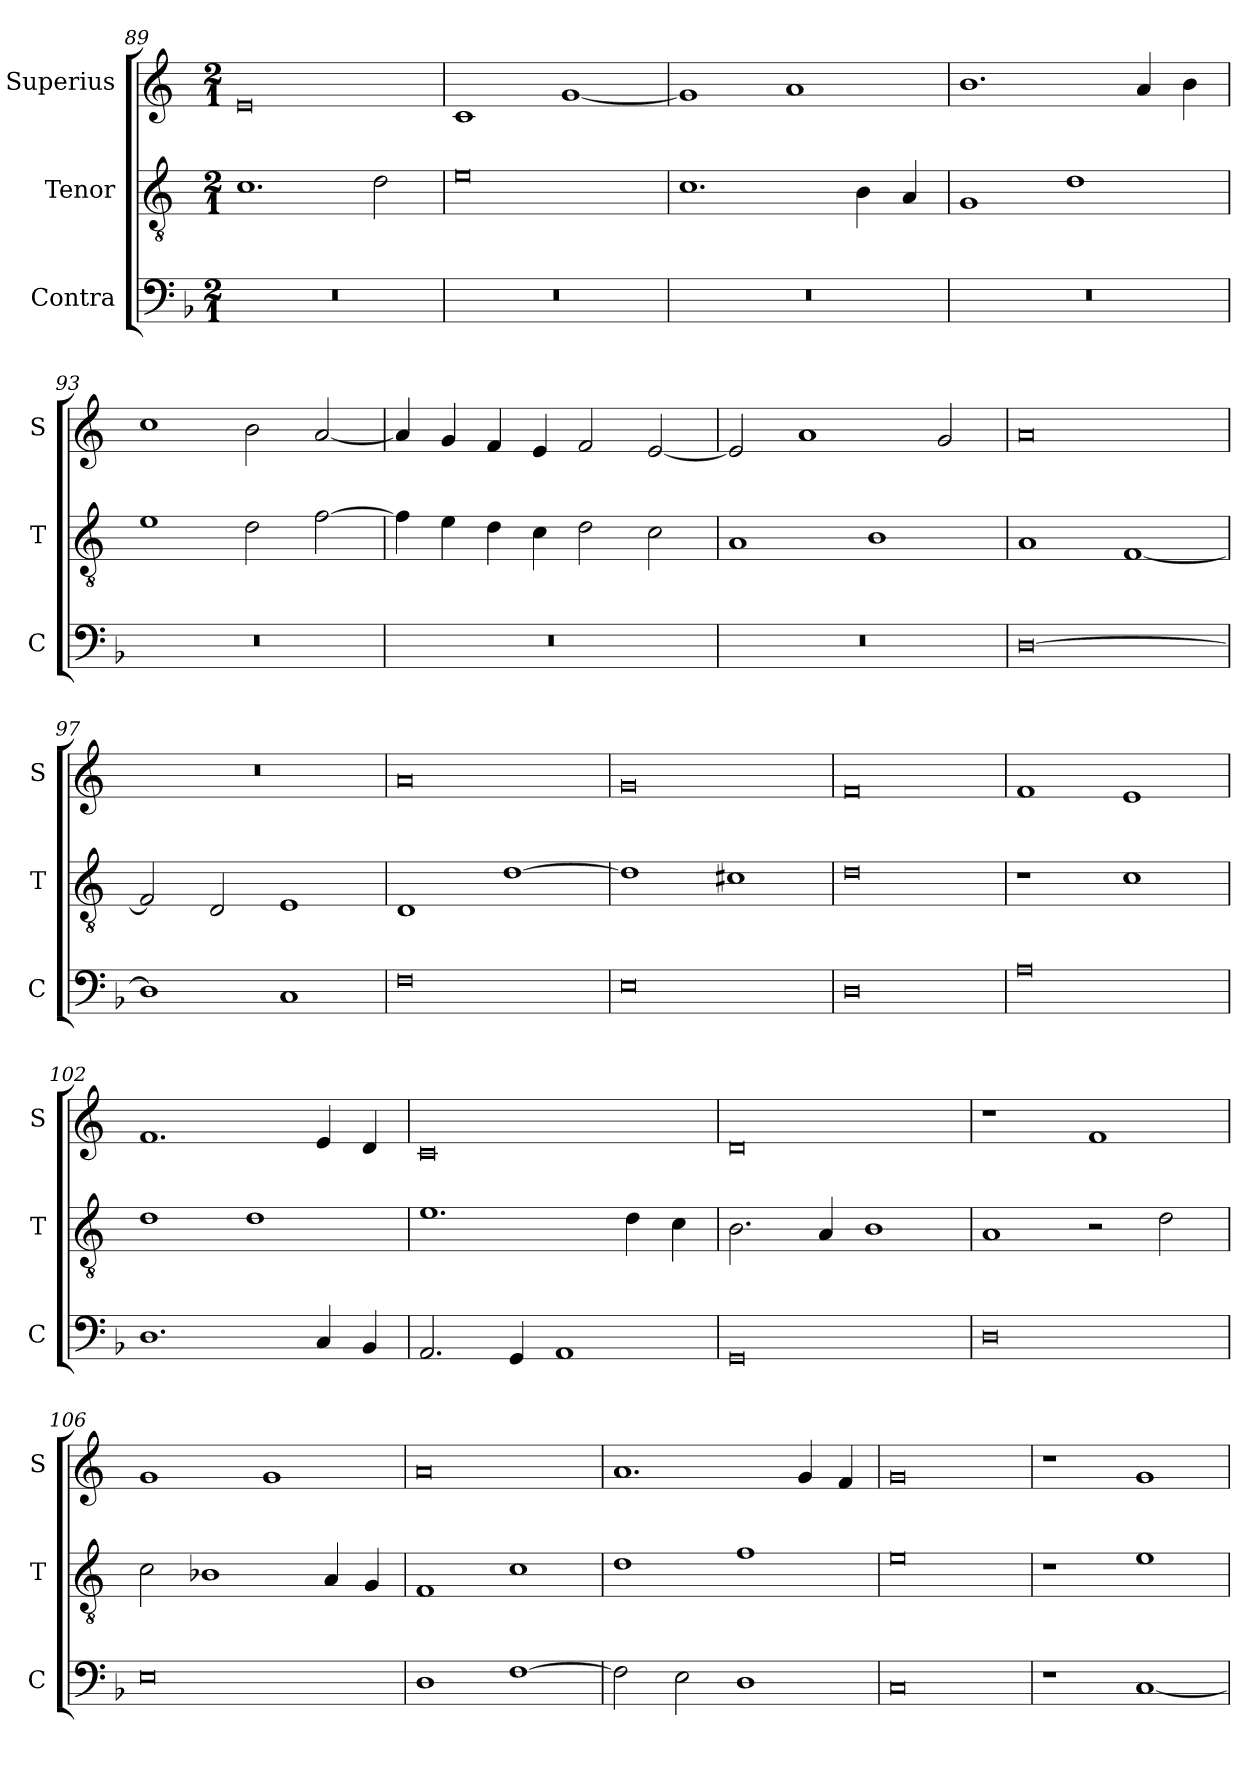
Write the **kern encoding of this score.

**kern	**kern	**kern
*part3	*part2	*part1
*staff3	*staff2	*staff1
*I"Contra	*I"Tenor	*I"Superius
*I'C	*I'T	*I'S
*clefF4	*clefGv2	*clefG2
*k[b-]	*k[]	*k[]
*M2/1	*M2/1	*M2/1
=89	=89	=89
0r	1.c	0e
.	2d	.
=90	=90	=90
0r	0e	1c
.	.	[1g
=91	=91	=91
0r	1.c	1g]
.	.	1a
.	4B	.
.	4A	.
=92	=92	=92
0r	1G	1.b
.	1d	.
.	.	4a
.	.	4b
=93	=93	=93
0r	1e	1cc
.	2d	2b
.	[2f	[2a
=94	=94	=94
0r	4f]	4a]
.	4e	4g
.	4d	4f
.	4c	4e
.	2d	2f
.	2c	[2e
=95	=95	=95
0r	1A	2e]
.	.	1a
.	1B	.
.	.	2g
=96	=96	=96
[0D	1A	0a
.	[1F	.
=97	=97	=97
1D]	2F]	0r
.	2D	.
1C	1E	.
=98	=98	=98
0F	1D	0a
.	[1d	.
=99	=99	=99
0E	1d]	0g
.	1c#X	.
=100	=100	=100
0D	0d	0f
=101	=101	=101
0A	1r	1f
.	1c	1e
=102	=102	=102
1.D	1d	1.f
.	1d	.
4C	.	4e
4BB-	.	4d
=103	=103	=103
2.AA	1.e	0c
4GG	.	.
1AA	.	.
.	4d	.
.	4c	.
=104	=104	=104
0GG	2.B	0d
.	4A	.
.	1B	.
=105	=105	=105
0D	1A	1r
.	2r	1f
.	2d	.
=106	=106	=106
0E	2c	1g
.	1B-X	.
.	.	1g
.	4A	.
.	4G	.
=107	=107	=107
1D	1F	0a
[1F	1c	.
=108	=108	=108
2F]	1d	1.a
2E	.	.
1D	1f	.
.	.	4g
.	.	4f
=109	=109	=109
0C	0e	0g
=110	=110	=110
1r	1r	1r
[1C	1e	1g
=	=	=
*-	*-	*-
